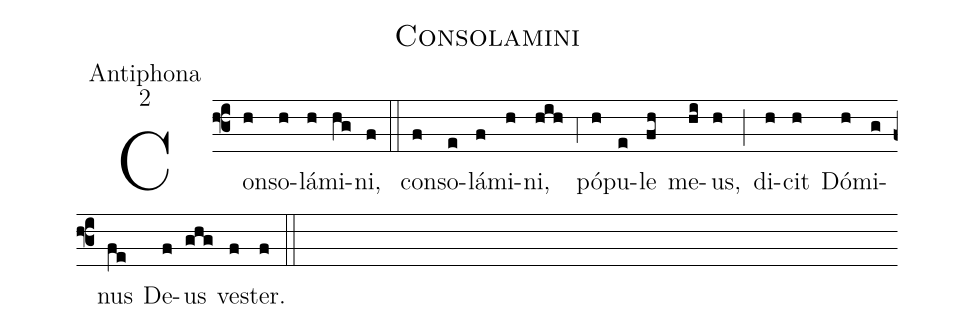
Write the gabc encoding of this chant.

name:Consolamini;
office-part:Antiphona;
mode:2;
%%
(f3) Con(h)so(h)lá(h)mi(hg)ni,(f) (::)
con(f)so(e)lá(f)mi(h)ni,(hih) (,4) pó(h)pu(e)le(fh) me(hi)us,(h) (;) di(h)cit(h) Dó(h)mi(g)nus(fe) De(f)us(ghg) ve(f)ster.(f) (::)
